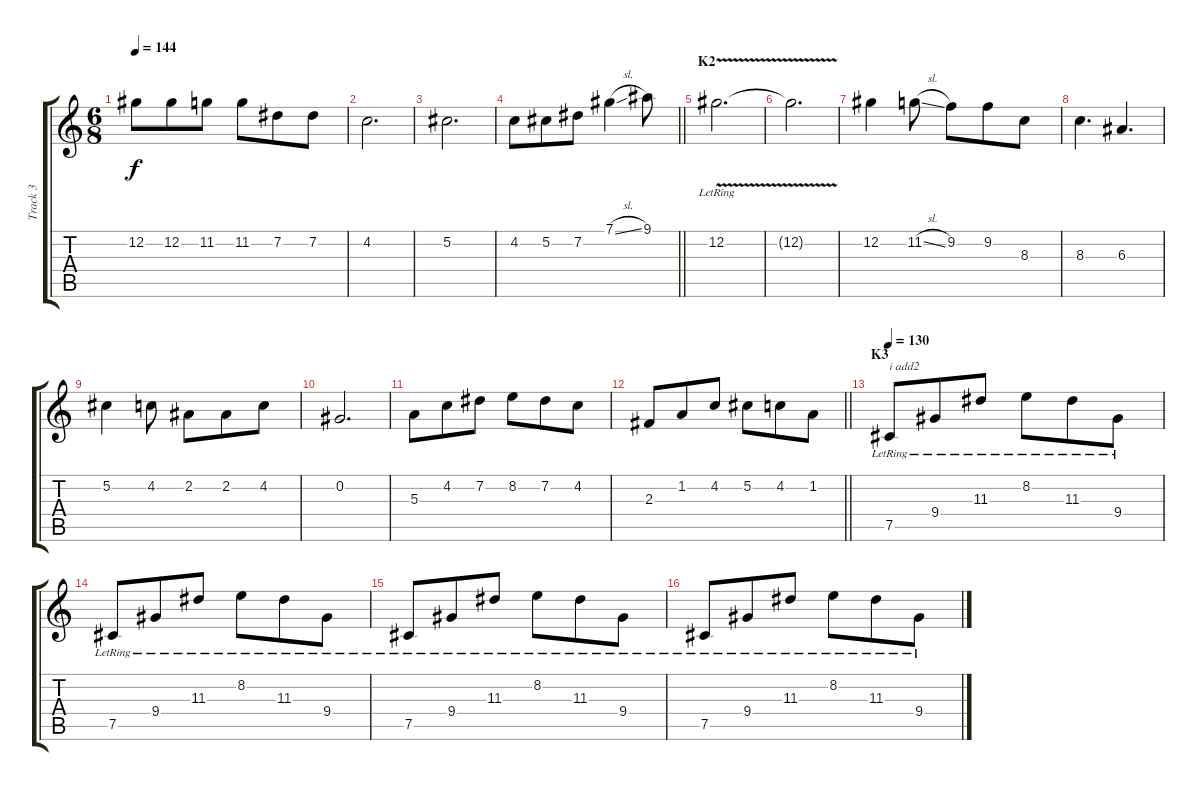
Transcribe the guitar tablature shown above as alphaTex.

\track ("Track 3" "Track 3") {instrument distortionguitar}
\staff {score tabs}
\tuning (Db4 Ab3 E3 B2 Gb2 Db2) {hide}
\ts (6 8)
\tempo 144
\clef g2
\ks c
12.2.8{dy f} 12.2.8 11.2.8 11.2.8 7.2.8 7.2.8 |
4.2.2{d} |
5.2.2{d} |
\barLineRight lightlight
4.2.8 5.2.8 7.2.8 7.1{sl}.4 9.1.8 |
\section ("" "K2")
12.2{v lr}.2{d} |
12.2{t}.2{d} |
12.2.4 11.2{sl}.8 9.2.8 9.2.8 8.3.8 |
8.3.4{d} 6.3.4{d} |
5.2.4 4.2.8 2.2.8 2.2.8 4.2.8 |
0.2.2{d} |
5.3.8 4.2.8 7.2.8 8.2.8 7.2.8 4.2.8 |
\barLineRight lightlight
2.3.8 1.2.8 4.2.8 5.2.8 4.2.8 1.2.8 |
\section ("" "K3")
\tempo 130
7.5{lr}.8{txt "i add2" instrument electricguitarjazz} 9.4{lr}.8 11.3{lr}.8 8.2{lr}.8 11.3{lr}.8 9.4{lr}.8 |
7.5{lr}.8 9.4{lr}.8 11.3{lr}.8 8.2{lr}.8 11.3{lr}.8 9.4{lr}.8 |
7.5{lr}.8 9.4{lr}.8 11.3{lr}.8 8.2{lr}.8 11.3{lr}.8 9.4{lr}.8 |
7.5{lr}.8 9.4{lr}.8 11.3{lr}.8 8.2{lr}.8 11.3{lr}.8 9.4{lr}.8
